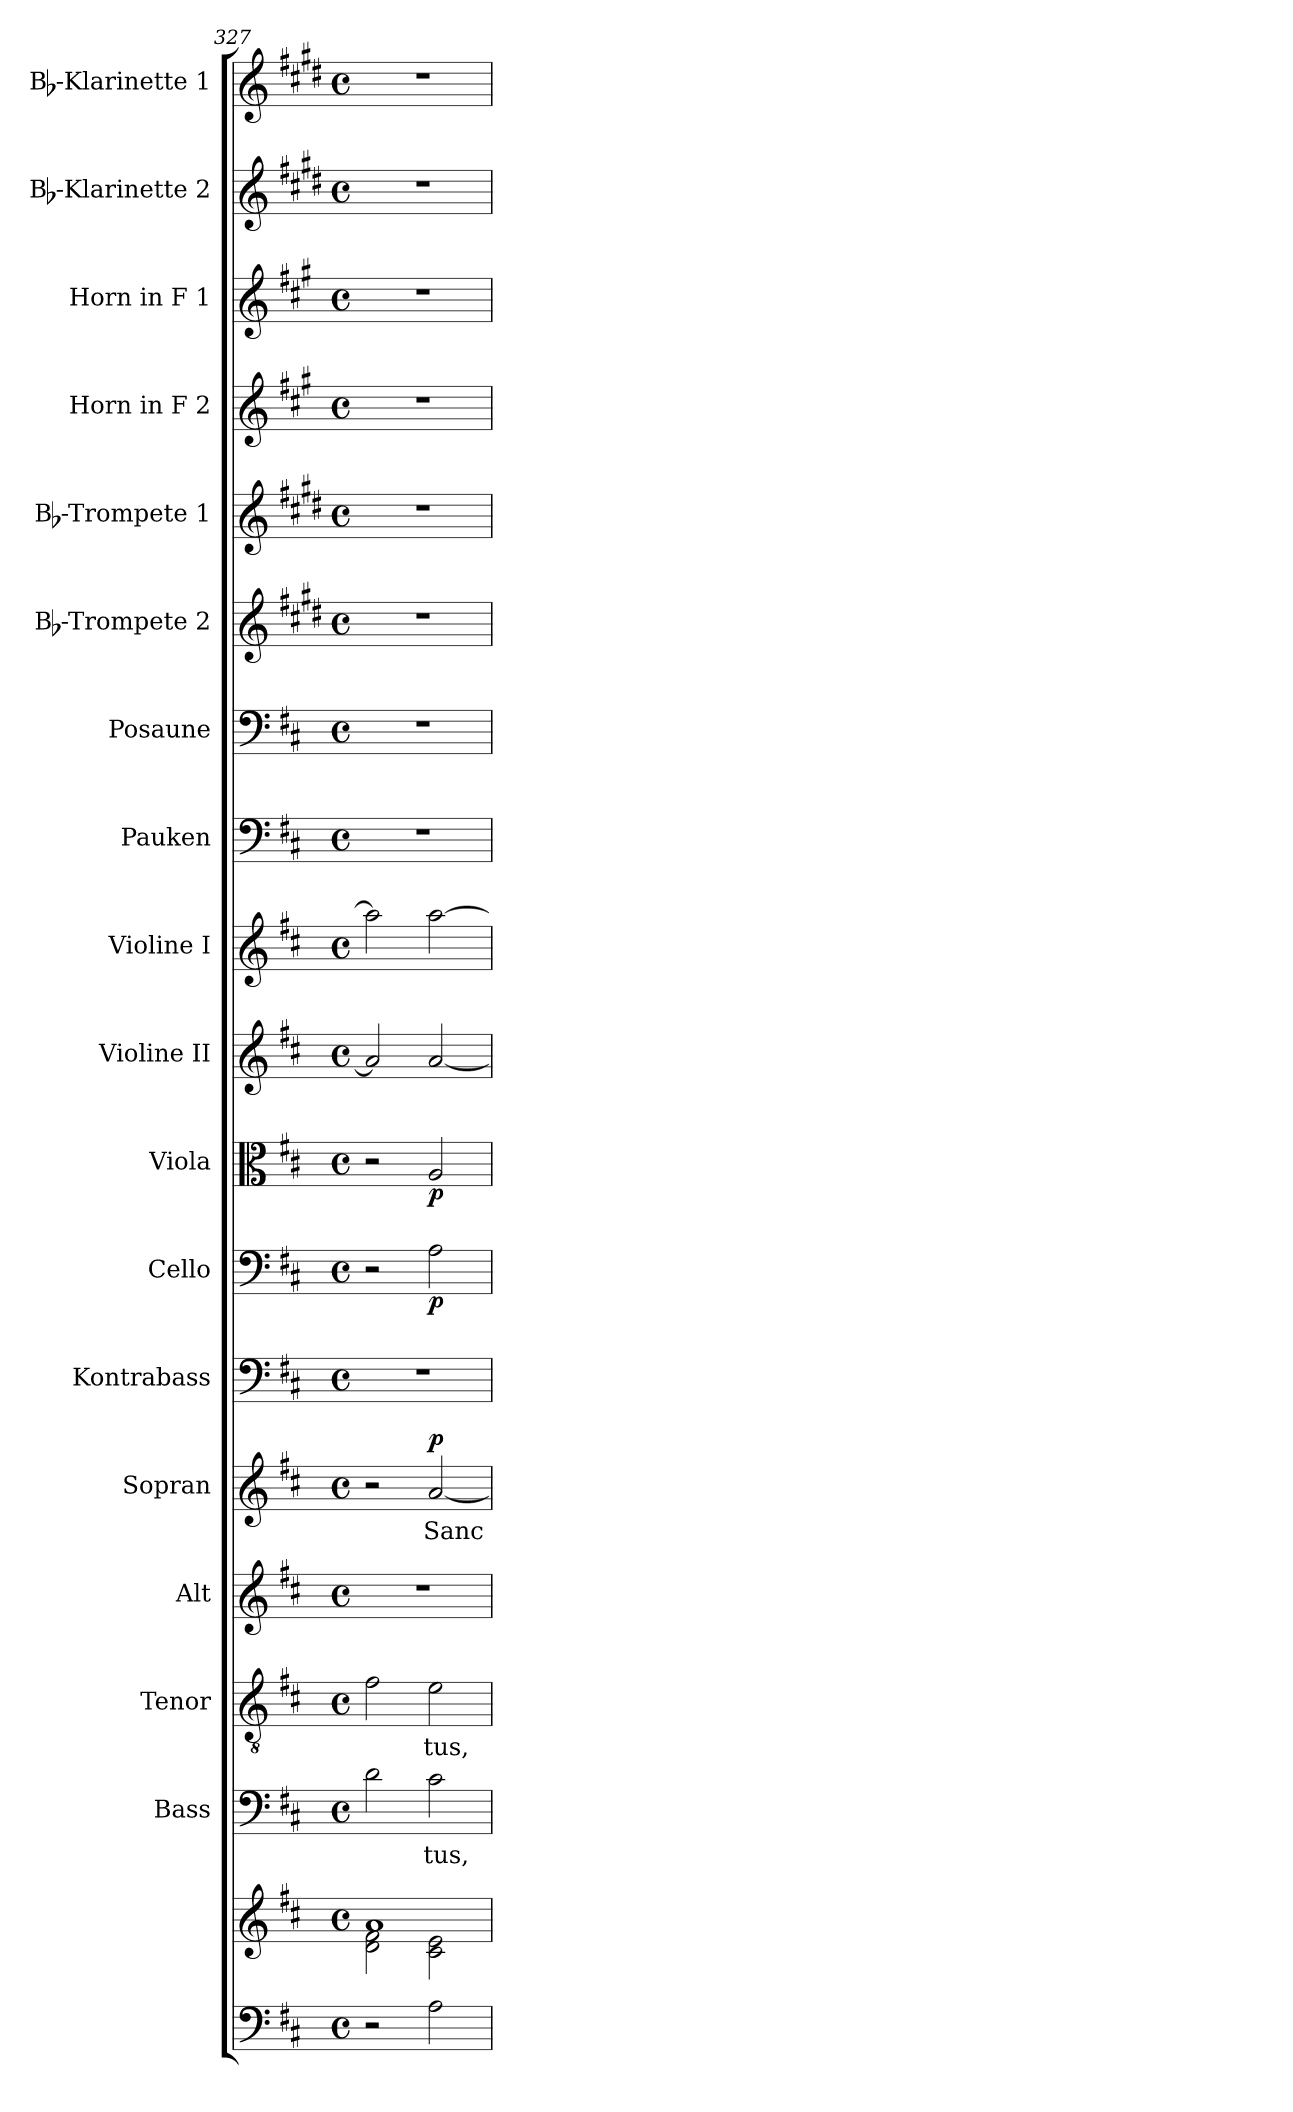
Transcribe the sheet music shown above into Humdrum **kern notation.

**kern	**kern	**kern	**text	**kern	**text	**kern	**kern	**text	**dynam	**kern	**kern	**dynam	**kern	**dynam	**kern	**kern	**kern	**kern	**kern	**kern	**kern	**kern	**kern	**kern
*part18	*part18	*part17	*part17	*part16	*part16	*part15	*part14	*part14	*part14	*part13	*part12	*part12	*part11	*part11	*part10	*part9	*part8	*part7	*part6	*part5	*part4	*part3	*part2	*part1
*staff19	*staff18	*staff17	*staff17	*staff16	*staff16	*staff15	*staff14	*staff14	*staff14	*staff13	*staff12	*staff12	*staff11	*staff11	*staff10	*staff9	*staff8	*staff7	*staff6	*staff5	*staff4	*staff3	*staff2	*staff1
*	*	*I"Bass	*	*I"Tenor	*	*I"Alt	*I"Sopran	*	*	*I"Kontrabass	*I"Cello	*	*I"Viola	*	*I"Violine II	*I"Violine I	*I"Pauken	*I"Posaune	*I"Bb-Trompete 2	*I"Bb-Trompete 1	*I"Horn in F 2	*I"Horn in F 1	*I"Bb-Klarinette 2	*I"Bb-Klarinette 1
*	*	*I'B.	*	*I'T.	*	*I'A.	*I'S.	*	*	*I'Kb.	*	*	*I'Vla.	*	*I'Vl. II	*I'Vl. I	*I'Pk.	*I'Pos.	*I'Bb Trp. 2	*I'Bb Trp. 1	*	*	*I'Bb Kl. 2	*I'Bb Kl. 1
*clefF4	*clefG2	*clefF4	*	*clefGv2	*	*clefG2	*clefG2	*	*	*clefF4	*clefF4	*	*clefC3	*	*clefG2	*clefG2	*clefF4	*clefF4	*clefG2	*clefG2	*clefG2	*clefG2	*clefG2	*clefG2
*	*	*	*	*	*	*	*	*	*	*ITrd7c12	*	*	*	*	*	*	*	*	*ITrd1c2	*ITrd1c2	*ITrd4c7	*ITrd4c7	*ITrd1c2	*ITrd1c2
*k[f#c#]	*k[f#c#]	*k[f#c#]	*	*k[f#c#]	*	*k[f#c#]	*k[f#c#]	*	*	*k[f#c#]	*k[f#c#]	*	*k[f#c#]	*	*k[f#c#]	*k[f#c#]	*k[f#c#]	*k[f#c#]	*k[f#c#]	*k[f#c#]	*k[f#c#]	*k[f#c#]	*k[f#c#]	*k[f#c#]
*D:	*D:	*D:	*	*D:	*	*D:	*D:	*	*	*D:	*D:	*	*D:	*	*D:	*D:	*D:	*D:	*D:	*D:	*D:	*D:	*D:	*D:
*M4/4	*M4/4	*M4/4	*	*M4/4	*	*M4/4	*M4/4	*	*	*M4/4	*M4/4	*	*M4/4	*	*M4/4	*M4/4	*M4/4	*M4/4	*M4/4	*M4/4	*M4/4	*M4/4	*M4/4	*M4/4
*met(c)	*met(c)	*met(c)	*	*met(c)	*	*met(c)	*met(c)	*	*	*met(c)	*met(c)	*	*met(c)	*	*met(c)	*met(c)	*met(c)	*met(c)	*met(c)	*met(c)	*met(c)	*met(c)	*met(c)	*met(c)
=327	=327	=327	=327	=327	=327	=327	=327	=327	=327	=327	=327	=327	=327	=327	=327	=327	=327	=327	=327	=327	=327	=327	=327	=327
*	*^	*	*	*	*	*	*	*	*	*	*	*	*	*	*	*	*	*	*	*	*	*	*	*
2r	1a	2d\ 2f#\	2d\	.	2f#\	.	1r	2r	.	.	1r	2r	.	2r	.	2a/]	2aa\]	1r	1r	1r	1r	1r	1r	1r	1r
!	!	!	!	!LO:LY:b	!	!LO:LY:b	!	!	!LO:LY:b	!LO:DY:a	!	!	!LO:DY:b	!	!LO:DY:b	!	!	!	!	!	!	!	!	!	!
2A\	.	2c#\ 2e\	2c#\	-tus,	2e\	-tus,	.	[2a/	Sanc-	p	.	2A\	p	2A/	p	[2a/	[2aa\	.	.	.	.	.	.	.	.
*	*v	*v	*	*	*	*	*	*	*	*	*	*	*	*	*	*	*	*	*	*	*	*	*	*	*
=	=	=	=	=	=	=	=	=	=	=	=	=	=	=	=	=	=	=	=	=	=	=	=	=
*-	*-	*-	*-	*-	*-	*-	*-	*-	*-	*-	*-	*-	*-	*-	*-	*-	*-	*-	*-	*-	*-	*-	*-	*-
